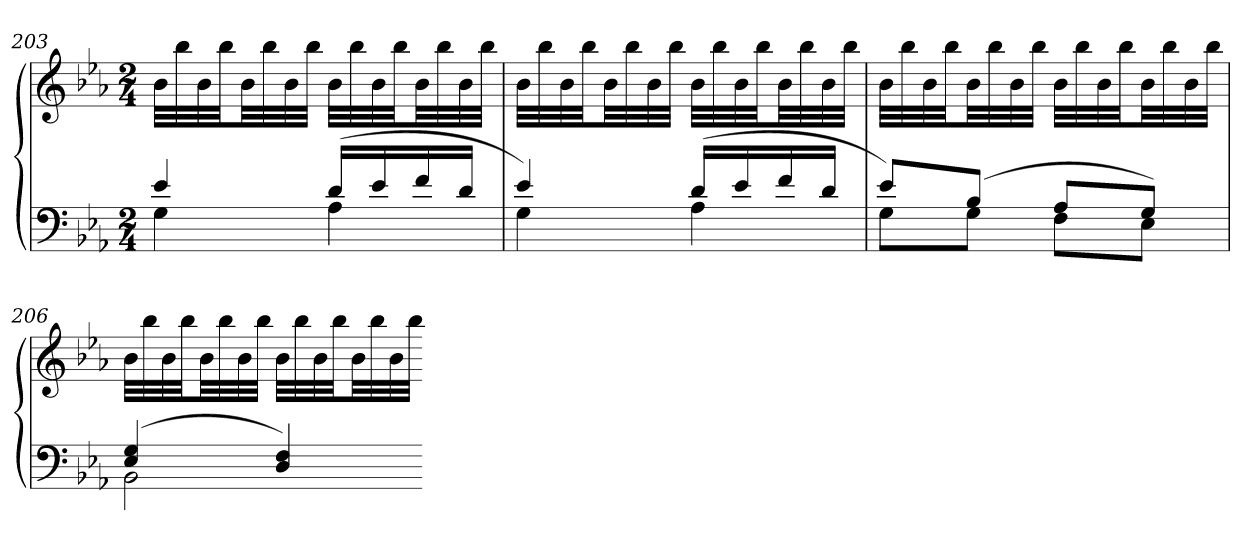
**kern	**kern
*part1	*part1
*staff2	*staff1
*clefF4	*clefG2
*k[b-e-a-]	*k[b-e-a-]
*E-:	*E-:
*M2/4	*M2/4
=203	=203
*^	*
4e-	4G	32b-LLL
.	.	32bb-
.	.	32b-
.	.	32bb-JJ
.	.	32b-LL
.	.	32bb-
.	.	32b-
.	.	32bb-JJJ
(16dLL	4A-	32b-LLL
.	.	32bb-
16e-	.	32b-
.	.	32bb-JJ
16f	.	32b-LL
.	.	32bb-
16dJJ	.	32b-
.	.	32bb-JJJ
=204	=204	=204
4e-)	4G	32b-LLL
.	.	32bb-
.	.	32b-
.	.	32bb-JJ
.	.	32b-LL
.	.	32bb-
.	.	32b-
.	.	32bb-JJJ
(16dLL	4A-	32b-LLL
.	.	32bb-
16e-	.	32b-
.	.	32bb-JJ
16f	.	32b-LL
.	.	32bb-
16dJJ	.	32b-
.	.	32bb-JJJ
=205	=205	=205
8e-L)	8GL	32b-LLL
.	.	32bb-
.	.	32b-
.	.	32bb-JJ
(8B-J	8GJ	32b-LL
.	.	32bb-
.	.	32b-
.	.	32bb-JJJ
8A-L	8FL	32b-LLL
.	.	32bb-
.	.	32b-
.	.	32bb-JJ
8GJ)	8E-J	32b-LL
.	.	32bb-
.	.	32b-
.	.	32bb-JJJ
=206	=206	=206
(4E- 4G	2BB-	32b-LLL
.	.	32bb-
.	.	32b-
.	.	32bb-JJ
.	.	32b-LL
.	.	32bb-
.	.	32b-
.	.	32bb-JJJ
4D 4F)	.	32b-LLL
.	.	32bb-
.	.	32b-
.	.	32bb-JJ
.	.	32b-LL
.	.	32bb-
.	.	32b-
.	.	32bb-JJJ
*v	*v	*
=-	=-
*-	*-
